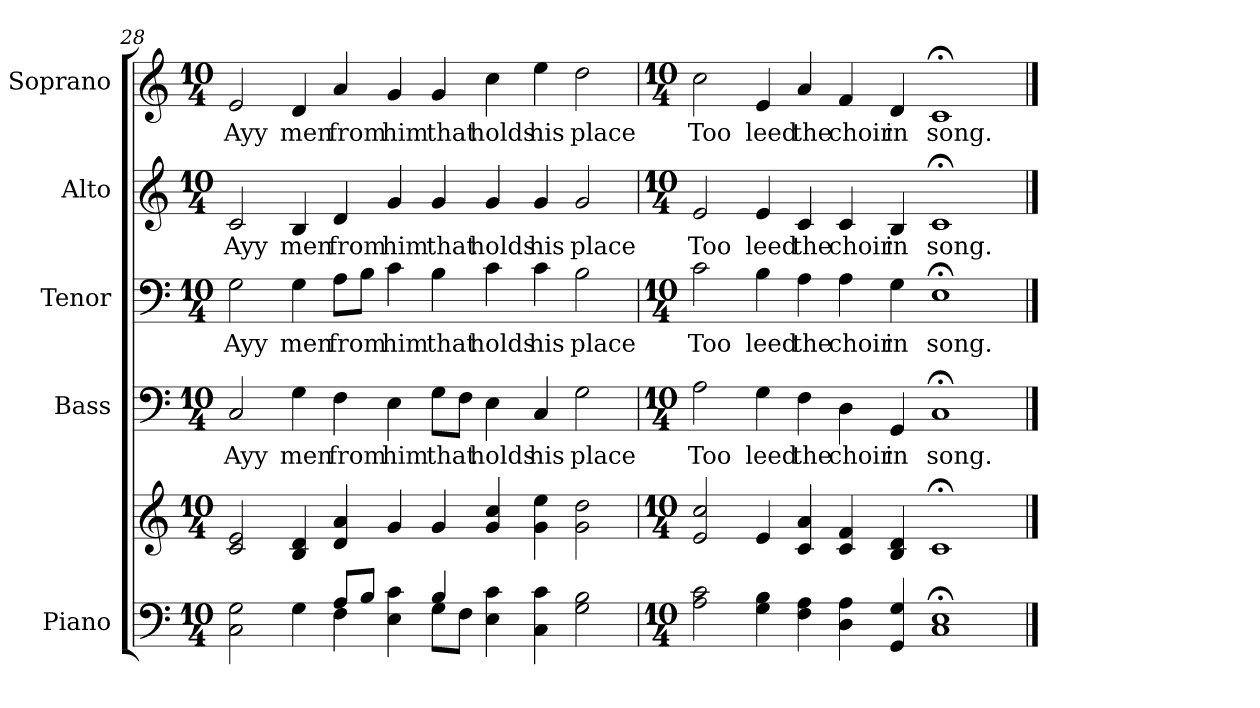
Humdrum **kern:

**kern	**kern	**kern	**text	**kern	**text	**kern	**text	**kern	**text
*part5	*part5	*part4	*part4	*part3	*part3	*part2	*part2	*part1	*part1
*staff6	*staff5	*staff4	*staff4	*staff3	*staff3	*staff2	*staff2	*staff1	*staff1
*I"Piano	*	*I"Bass	*	*I"Tenor	*	*I"Alto	*	*I"Soprano	*
*I'Pno.	*	*I'B.	*	*I'T.	*	*I'A.	*	*I'S.	*
*clefF4	*clefG2	*clefF4	*	*clefF4	*	*clefG2	*	*clefG2	*
*k[]	*k[]	*k[]	*	*k[]	*	*k[]	*	*k[]	*
*C:	*C:	*C:	*	*C:	*	*C:	*	*C:	*
*M10/4	*M10/4	*M10/4	*	*M10/4	*	*M10/4	*	*M10/4	*
=28	=28	=28	=28	=28	=28	=28	=28	=28	=28
*^	*	*	*	*	*	*	*	*	*
!	!	!	!	!LO:LY:b:color=#000000	!	!	!	!	!	!
!	!	!	!	!	!	!LO:LY:b:color=#000000	!	!	!	!
!	!	!	!	!	!	!	!	!LO:LY:b:color=#000000	!	!
!	!	!	!	!	!	!	!	!	!	!LO:LY:b:color=#000000
2Ci\ 2Gi	2ryy	2ci/ 2ei	2Ci/	Ayy	2Gi\	Ayy	2ci/	Ayy	2ei/	Ayy
!	!	!	!	!LO:LY:b:color=#000000	!	!	!	!	!	!
!	!	!	!	!	!	!LO:LY:b:color=#000000	!	!	!	!
!	!	!	!	!	!	!	!	!LO:LY:b:color=#000000	!	!
!	!	!	!	!	!	!	!	!	!	!LO:LY:b:color=#000000
4Gi\	4ryy	4Bi/ 4di	4Gi\	men	4Gi\	men	4Bi/	men	4di/	men
!	!	!	!	!LO:LY:b:color=#000000	!	!	!	!	!	!
!	!	!	!	!	!	!LO:LY:b:color=#000000	!	!	!	!
!	!	!	!	!	!	!	!	!LO:LY:b:color=#000000	!	!
!	!	!	!	!	!	!	!	!	!	!LO:LY:b:color=#000000
8Ai/L	4Fi\	4di/ 4ai	4Fi\	from	8Ai\L	from	4di/	from	4ai/	from
8Bi/J	.	.	.	.	8Bi\J	.	.	.	.	.
!	!	!	!	!LO:LY:b:color=#000000	!	!	!	!	!	!
!	!	!	!	!	!	!LO:LY:b:color=#000000	!	!	!	!
!	!	!	!	!	!	!	!	!LO:LY:b:color=#000000	!	!
!	!	!	!	!	!	!	!	!	!	!LO:LY:b:color=#000000
4Ei\ 4ci	4ryy	4gi/	4Ei\	him	4ci\	him	4gi/	him	4gi/	him
!	!	!	!	!LO:LY:b:color=#000000	!	!	!	!	!	!
!	!	!	!	!	!	!LO:LY:b:color=#000000	!	!	!	!
!	!	!	!	!	!	!	!	!LO:LY:b:color=#000000	!	!
!	!	!	!	!	!	!	!	!	!	!LO:LY:b:color=#000000
4Bi/	8Gi\L	4gi/	8Gi\L	that	4Bi\	that	4gi/	that	4gi/	that
.	8Fi\J	.	8Fi\J	.	.	.	.	.	.	.
!	!	!	!	!LO:LY:b:color=#000000	!	!	!	!	!	!
!	!	!	!	!	!	!LO:LY:b:color=#000000	!	!	!	!
!	!	!	!	!	!	!	!	!LO:LY:b:color=#000000	!	!
!	!	!	!	!	!	!	!	!	!	!LO:LY:b:color=#000000
4Ei\ 4ci	2ryy	4gi/ 4cci	4Ei\	holds	4ci\	holds	4gi/	holds	4cci\	holds
!	!	!	!	!LO:LY:b:color=#000000	!	!	!	!	!	!
!	!	!	!	!	!	!LO:LY:b:color=#000000	!	!	!	!
!	!	!	!	!	!	!	!	!LO:LY:b:color=#000000	!	!
!	!	!	!	!	!	!	!	!	!	!LO:LY:b:color=#000000
4Ci\ 4ci	.	4gi\ 4eei	4Ci/	his	4ci\	his	4gi/	his	4eei\	his
!	!	!	!	!LO:LY:b:color=#000000	!	!	!	!	!	!
!	!	!	!	!	!	!LO:LY:b:color=#000000	!	!	!	!
!	!	!	!	!	!	!	!	!LO:LY:b:color=#000000	!	!
!	!	!	!	!	!	!	!	!	!	!LO:LY:b:color=#000000
2Gi\ 2Bi	2ryy	2gi\ 2ddi	2Gi\	place	2Bi\	place	2gi/	place	2ddi\	place
*v	*v	*	*	*	*	*	*	*	*	*
!!LO:PB:g=z
=29	=29	=29	=29	=29	=29	=29	=29	=29	=29
*M10/4	*M10/4	*M10/4	*	*M10/4	*	*M10/4	*	*M10/4	*
*^	*	*	*	*	*	*	*	*	*
!	!	!	!	!LO:LY:b:color=#000000	!	!	!	!	!	!
*v	*v	*	*	*	*	*	*	*	*	*
*^	*	*	*	*	*	*	*	*	*
!	!	!	!	!	!	!LO:LY:b:color=#000000	!	!	!	!
*v	*v	*	*	*	*	*	*	*	*	*
*^	*	*	*	*	*	*	*	*	*
!	!	!	!	!	!	!	!	!LO:LY:b:color=#000000	!	!
*v	*v	*	*	*	*	*	*	*	*	*
*^	*	*	*	*	*	*	*	*	*
!	!	!	!	!	!	!	!	!	!	!LO:LY:b:color=#000000
*v	*v	*	*	*	*	*	*	*	*	*
2Ai\ 2ci	2ei/ 2cci	2Ai\	Too	2ci\	Too	2ei/	Too	2cci\	Too
!	!	!	!LO:LY:b:color=#000000	!	!	!	!	!	!
!	!	!	!	!	!LO:LY:b:color=#000000	!	!	!	!
!	!	!	!	!	!	!	!LO:LY:b:color=#000000	!	!
!	!	!	!	!	!	!	!	!	!LO:LY:b:color=#000000
4Gi\ 4Bi	4ei/	4Gi\	leed	4Bi\	leed	4ei/	leed	4ei/	leed
!	!	!	!LO:LY:b:color=#000000	!	!	!	!	!	!
!	!	!	!	!	!LO:LY:b:color=#000000	!	!	!	!
!	!	!	!	!	!	!	!LO:LY:b:color=#000000	!	!
!	!	!	!	!	!	!	!	!	!LO:LY:b:color=#000000
4Fi\ 4Ai	4ci/ 4ai	4Fi\	the	4Ai\	the	4ci/	the	4ai/	the
!	!	!	!LO:LY:b:color=#000000	!	!	!	!	!	!
!	!	!	!	!	!LO:LY:b:color=#000000	!	!	!	!
!	!	!	!	!	!	!	!LO:LY:b:color=#000000	!	!
!	!	!	!	!	!	!	!	!	!LO:LY:b:color=#000000
4Di\ 4Ai	4ci/ 4fi	4Di\	choir	4Ai\	choir	4ci/	choir	4fi/	choir
!	!	!	!LO:LY:b:color=#000000	!	!	!	!	!	!
!	!	!	!	!	!LO:LY:b:color=#000000	!	!	!	!
!	!	!	!	!	!	!	!LO:LY:b:color=#000000	!	!
!	!	!	!	!	!	!	!	!	!LO:LY:b:color=#000000
4GGi/ 4Gi	4Bi/ 4di	4GGi/	in	4Gi\	in	4Bi/	in	4di/	in
!	!	!	!LO:LY:b:color=#000000	!	!	!	!	!	!
!	!	!	!	!	!LO:LY:b:color=#000000	!	!	!	!
!	!	!	!	!	!	!	!LO:LY:b:color=#000000	!	!
!	!	!	!	!	!	!	!	!	!LO:LY:b:color=#000000
1Ci; 1Ei;	1c;i	1C;i	song.	1E;i	song.	1c;i	song.	1c;i	song.
==	==	==	==	==	==	==	==	==	==
*-	*-	*-	*-	*-	*-	*-	*-	*-	*-
